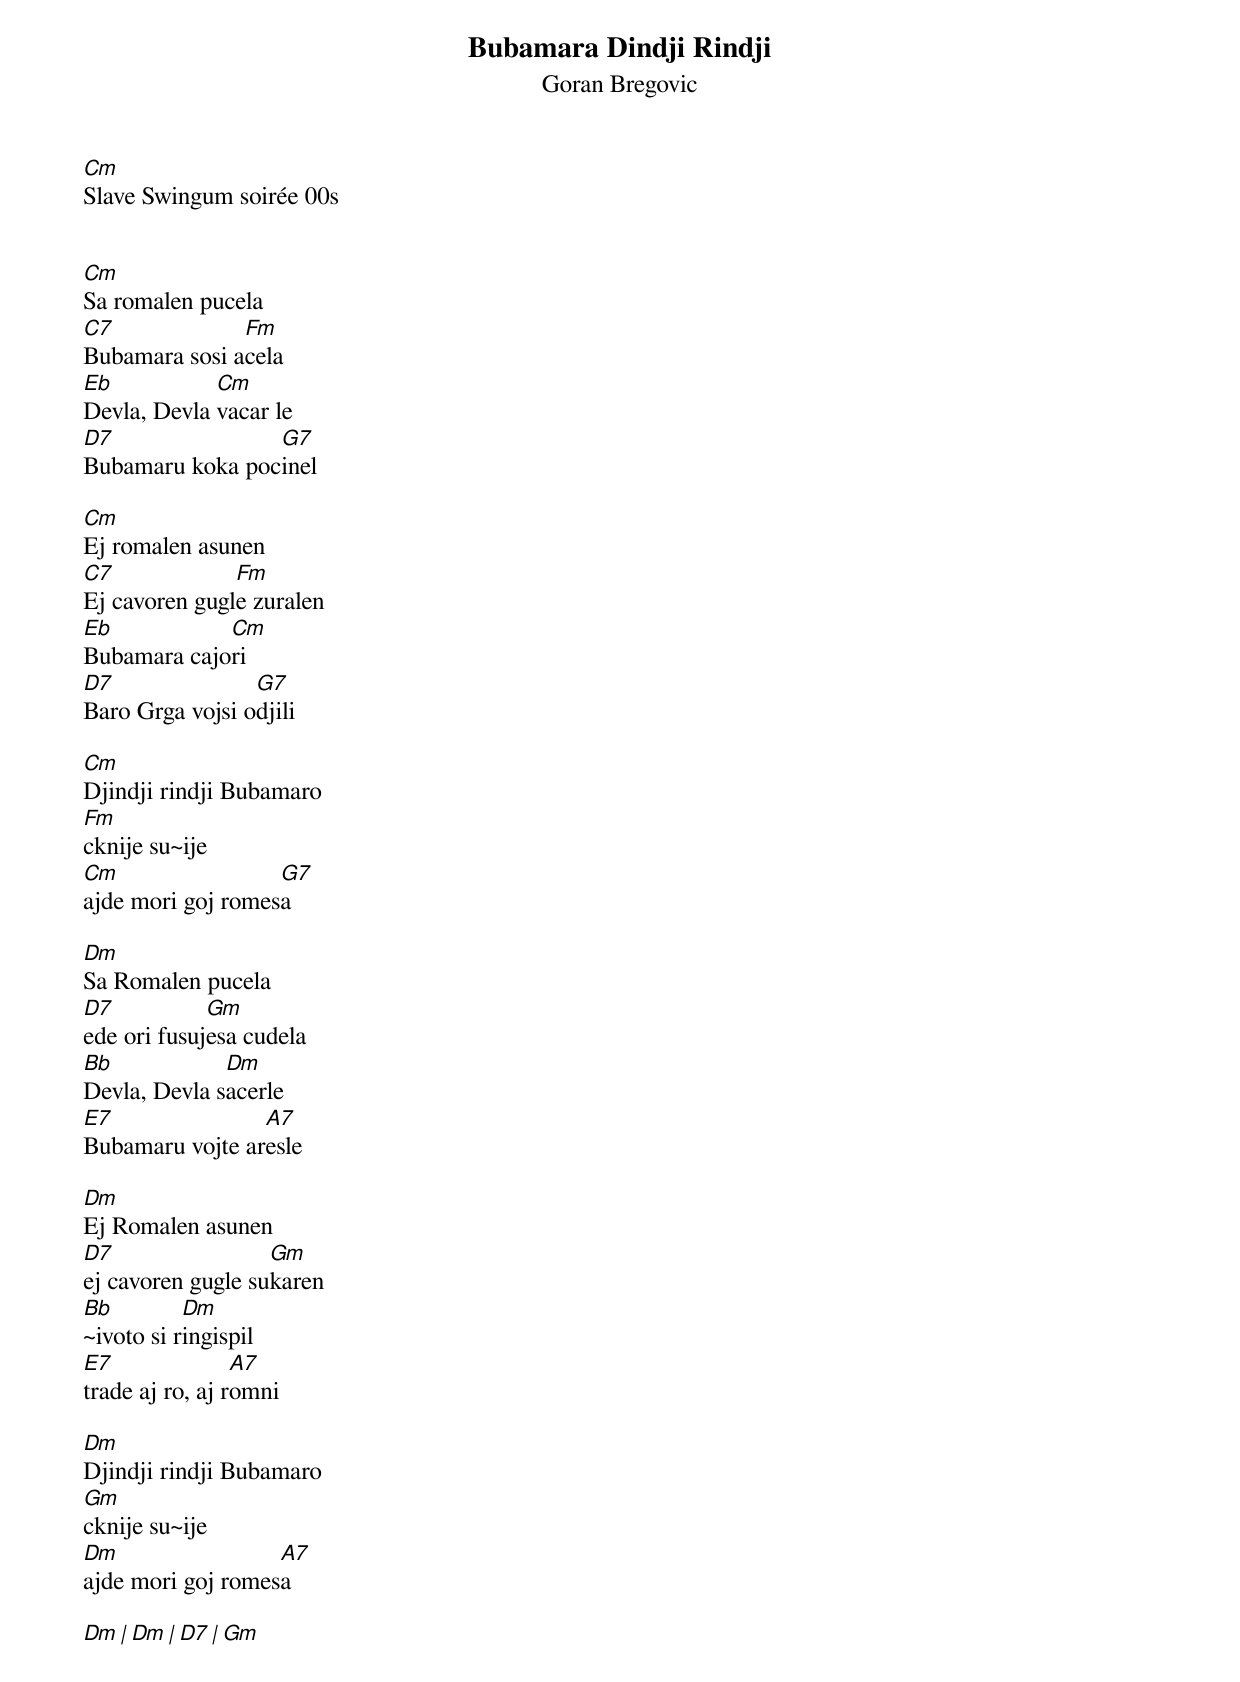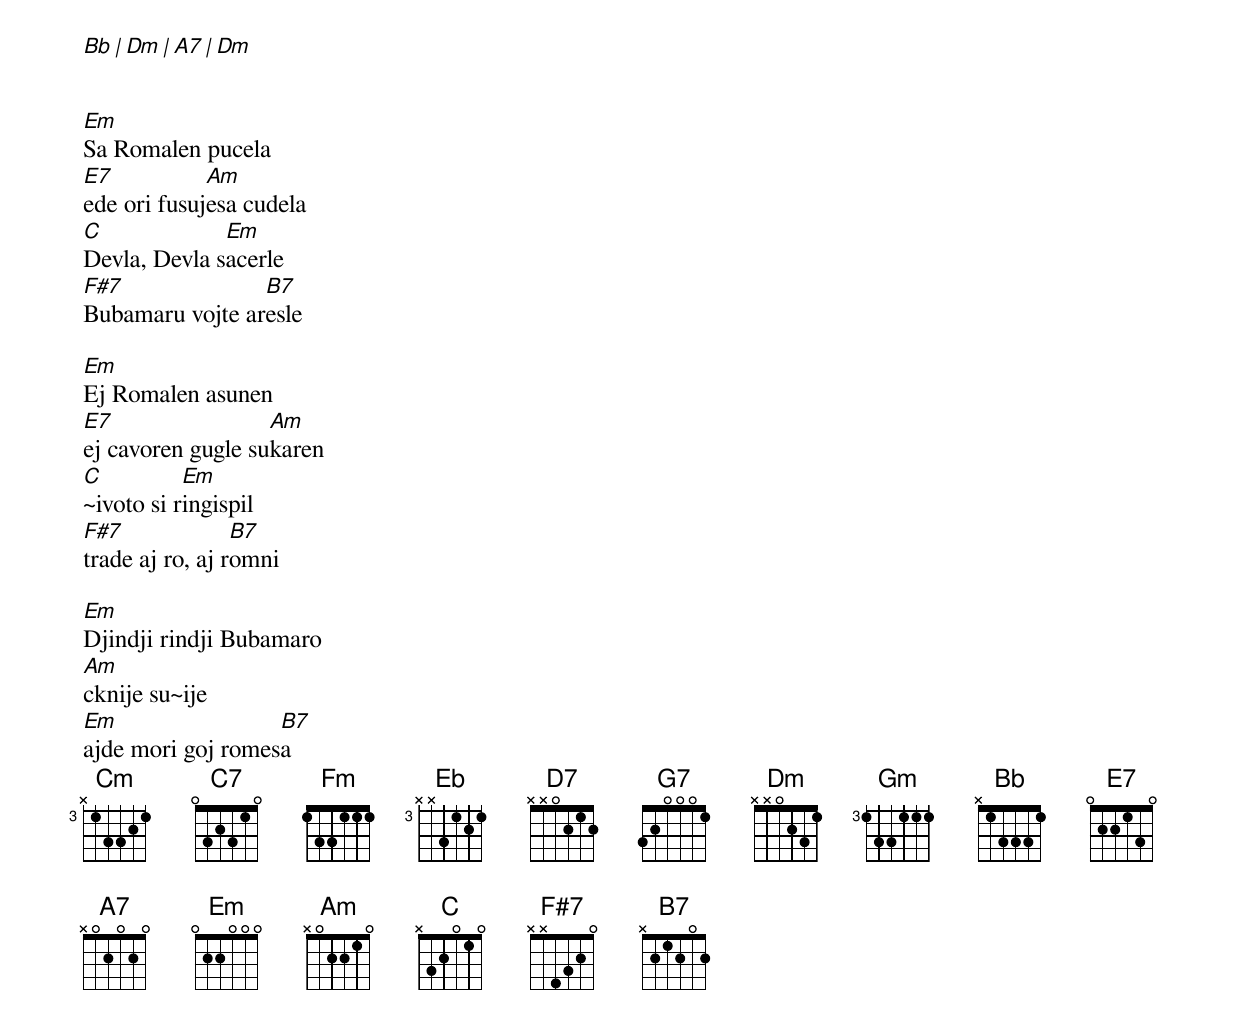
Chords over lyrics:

Bubamara Dindji Rindji
Goran Bregovic
Cm
Slave Swingum soirée 00s


Cm
Sa romalen pucela
C7             Fm
Bubamara sosi acela
Eb           Cm
Devla, Devla vacar le
D7               G7
Bubamaru koka pocinel

Cm
Ej romalen asunen
C7             Fm
Ej cavoren gugle zuralen
Eb           Cm
Bubamara cajori
D7               G7
Baro Grga vojsi odjili

Cm
Djindji rindji Bubamaro
Fm
cknije su~ije
Cm                 G7
ajde mori goj romesa

Dm
Sa Romalen pucela
D7           Gm
ede ori fusujesa cudela
Bb            Dm
Devla, Devla sacerle
E7               A7
Bubamaru vojte aresle

Dm
Ej Romalen asunen
D7                 Gm
ej cavoren gugle sukaren
Bb         Dm
~ivoto si ringispil
E7               A7
trade aj ro, aj romni

Dm
Djindji rindji Bubamaro
Gm
cknije su~ije
Dm                 A7
ajde mori goj romesa

Dm   | Dm    | D7    | Gm

Bb   | Dm    | A7    | Dm


Em
Sa Romalen pucela
E7           Am
ede ori fusujesa cudela
C             Em
Devla, Devla sacerle
F#7              B7
Bubamaru vojte aresle

Em
Ej Romalen asunen
E7                 Am
ej cavoren gugle sukaren
C          Em
~ivoto si ringispil
F#7              B7
trade aj ro, aj romni

Em
Djindji rindji Bubamaro
Am
cknije su~ije
Em                 B7
ajde mori goj romesa
